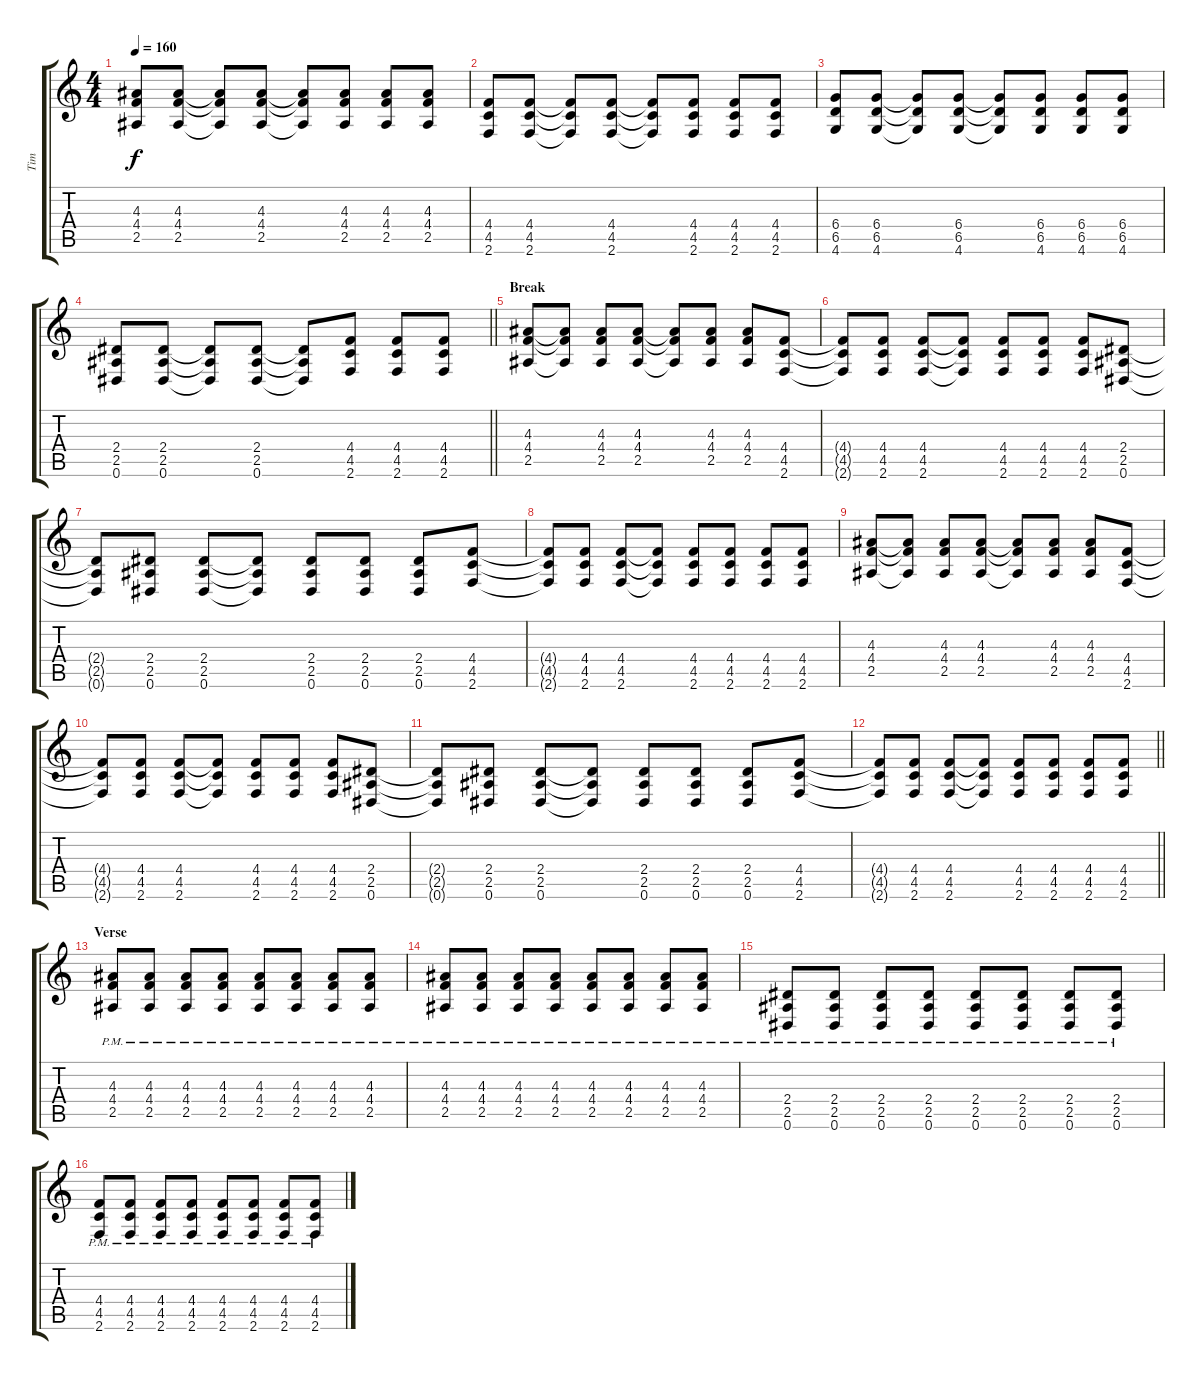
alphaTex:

\track ("Tim" "Tim") {instrument distortionguitar}
\staff {score tabs}
\tuning (Eb4 Bb3 Gb3 Db3 Ab2 Eb2) {hide}
\ts (4 4)
\tempo 160
\clef g2
\ks c
(4.3 4.4 2.5).8{dy f} (4.3 4.4 2.5).8 (4.3{t} 4.4{t} 2.5{t}).8 (4.3 4.4 2.5).8 (4.3{t} 4.4{t} 2.5{t}).8 (4.3 4.4 2.5).8 (4.3 4.4 2.5).8 (4.3 4.4 2.5).8 |
(4.4 4.5 2.6).8 (4.4 4.5 2.6).8 (4.4{t} 4.5{t} 2.6{t}).8 (4.4 4.5 2.6).8 (4.4{t} 4.5{t} 2.6{t}).8 (4.4 4.5 2.6).8 (4.4 4.5 2.6).8 (4.4 4.5 2.6).8 |
(6.4 6.5 4.6).8 (6.4 6.5 4.6).8 (6.4{t} 6.5{t} 4.6{t}).8 (6.4 6.5 4.6).8 (6.4{t} 6.5{t} 4.6{t}).8 (6.4 6.5 4.6).8 (6.4 6.5 4.6).8 (6.4 6.5 4.6).8 |
\barLineRight lightlight
(2.4 2.5 0.6).8 (2.4 2.5 0.6).8 (2.4{t} 2.5{t} 0.6{t}).8 (2.4 2.5 0.6).8 (2.4{t} 2.5{t} 0.6{t}).8 (4.4 4.5 2.6).8 (4.4 4.5 2.6).8 (4.4 4.5 2.6).8 |
\section ("" "Break")
(4.3 4.4 2.5).8 (4.3{t} 4.4{t} 2.5{t}).8 (4.3 4.4 2.5).8 (4.3 4.4 2.5).8 (4.3{t} 4.4{t} 2.5{t}).8 (4.3 4.4 2.5).8 (4.3 4.4 2.5).8 (4.4 4.5 2.6).8 |
(4.4{t} 4.5{t} 2.6{t}).8 (4.4 4.5 2.6).8 (4.4 4.5 2.6).8 (4.4{t} 4.5{t} 2.6{t}).8 (4.4 4.5 2.6).8 (4.4 4.5 2.6).8 (4.4 4.5 2.6).8 (2.4 2.5 0.6).8 |
(2.4{t} 2.5{t} 0.6{t}).8 (2.4 2.5 0.6).8 (2.4 2.5 0.6).8 (2.4{t} 2.5{t} 0.6{t}).8 (2.4 2.5 0.6).8 (2.4 2.5 0.6).8 (2.4 2.5 0.6).8 (4.4 4.5 2.6).8 |
(4.4{t} 4.5{t} 2.6{t}).8 (4.4 4.5 2.6).8 (4.4 4.5 2.6).8 (4.4{t} 4.5{t} 2.6{t}).8 (4.4 4.5 2.6).8 (4.4 4.5 2.6).8 (4.4 4.5 2.6).8 (4.4 4.5 2.6).8 |
(4.3 4.4 2.5).8 (4.3{t} 4.4{t} 2.5{t}).8 (4.3 4.4 2.5).8 (4.3 4.4 2.5).8 (4.3{t} 4.4{t} 2.5{t}).8 (4.3 4.4 2.5).8 (4.3 4.4 2.5).8 (4.4 4.5 2.6).8 |
(4.4{t} 4.5{t} 2.6{t}).8 (4.4 4.5 2.6).8 (4.4 4.5 2.6).8 (4.4{t} 4.5{t} 2.6{t}).8 (4.4 4.5 2.6).8 (4.4 4.5 2.6).8 (4.4 4.5 2.6).8 (2.4 2.5 0.6).8 |
(2.4{t} 2.5{t} 0.6{t}).8 (2.4 2.5 0.6).8 (2.4 2.5 0.6).8 (2.4{t} 2.5{t} 0.6{t}).8 (2.4 2.5 0.6).8 (2.4 2.5 0.6).8 (2.4 2.5 0.6).8 (4.4 4.5 2.6).8 |
\barLineRight lightlight
(4.4{t} 4.5{t} 2.6{t}).8 (4.4 4.5 2.6).8 (4.4 4.5 2.6).8 (4.4{t} 4.5{t} 2.6{t}).8 (4.4 4.5 2.6).8 (4.4 4.5 2.6).8 (4.4 4.5 2.6).8 (4.4 4.5 2.6).8 |
\section ("" "Verse")
(4.3{pm} 4.4{pm} 2.5{pm}).8 (4.3{pm} 4.4{pm} 2.5{pm}).8 (4.3{pm} 4.4{pm} 2.5{pm}).8 (4.3{pm} 4.4{pm} 2.5{pm}).8 (4.3{pm} 4.4{pm} 2.5{pm}).8 (4.3{pm} 4.4{pm} 2.5{pm}).8 (4.3{pm} 4.4{pm} 2.5{pm}).8 (4.3{pm} 4.4{pm} 2.5{pm}).8 |
(4.3{pm} 4.4{pm} 2.5{pm}).8 (4.3{pm} 4.4{pm} 2.5{pm}).8 (4.3{pm} 4.4{pm} 2.5{pm}).8 (4.3{pm} 4.4{pm} 2.5{pm}).8 (4.3{pm} 4.4{pm} 2.5{pm}).8 (4.3{pm} 4.4{pm} 2.5{pm}).8 (4.3{pm} 4.4{pm} 2.5{pm}).8 (4.3{pm} 4.4{pm} 2.5{pm}).8 |
(2.4{pm} 2.5{pm} 0.6{pm}).8 (2.4{pm} 2.5{pm} 0.6{pm}).8 (2.4{pm} 2.5{pm} 0.6{pm}).8 (2.4{pm} 2.5{pm} 0.6{pm}).8 (2.4{pm} 2.5{pm} 0.6{pm}).8 (2.4{pm} 2.5{pm} 0.6{pm}).8 (2.4{pm} 2.5{pm} 0.6{pm}).8 (2.4{pm} 2.5{pm} 0.6{pm}).8 |
(4.4{pm} 4.5{pm} 2.6{pm}).8 (4.4{pm} 4.5{pm} 2.6{pm}).8 (4.4{pm} 4.5{pm} 2.6{pm}).8 (4.4{pm} 4.5{pm} 2.6{pm}).8 (4.4{pm} 4.5{pm} 2.6{pm}).8 (4.4{pm} 4.5{pm} 2.6{pm}).8 (4.4{pm} 4.5{pm} 2.6{pm}).8 (4.4{pm} 4.5{pm} 2.6{pm}).8
